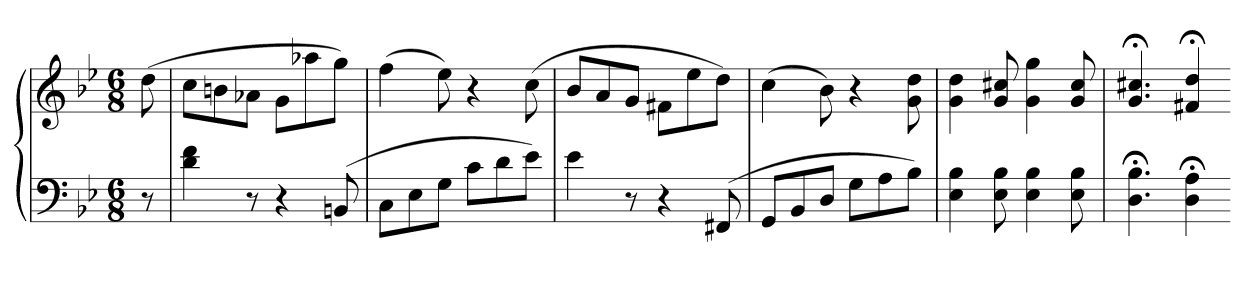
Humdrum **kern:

**kern	**kern
*part1	*part1
*staff2	*staff1
*clefF4	*clefG2
*k[b-e-]	*k[b-e-]
*g:	*g:
*M6/8	*M6/8
=	=
8r	(8dd
=89	=89
4d 4f	8ccL
.	8bn
8r	8a-XJ
4r	8gL
.	8aa-X
(8BBn	8ggJ)
=90	=90
8CL	(4ff
8E-	.
8GJ	8ee-)
8cL	4r
8d	.
8e-J)	(8cc
=91	=91
4e-	8b-L
.	8a
8r	8gJ
4r	8f#XL
.	8ee-
(8FF#X	8ddJ)
=92	=92
8GGL	(4cc
8BB-	.
8DJ	8b-)
8GL	4r
8A	.
8B-J)	8g 8dd
=93	=93
4E- 4B-	4g 4dd
8E- 8B-	8g 8cc#X
4E- 4B-	4g 4gg
8E- 8B-	8g 8cc#
=94	=94
4.D;< 4.B-;<	4.g;< 4.cc#X;<
4D;< 4A;<	4f#X;< 4dd;<
=-	=-
*-	*-
